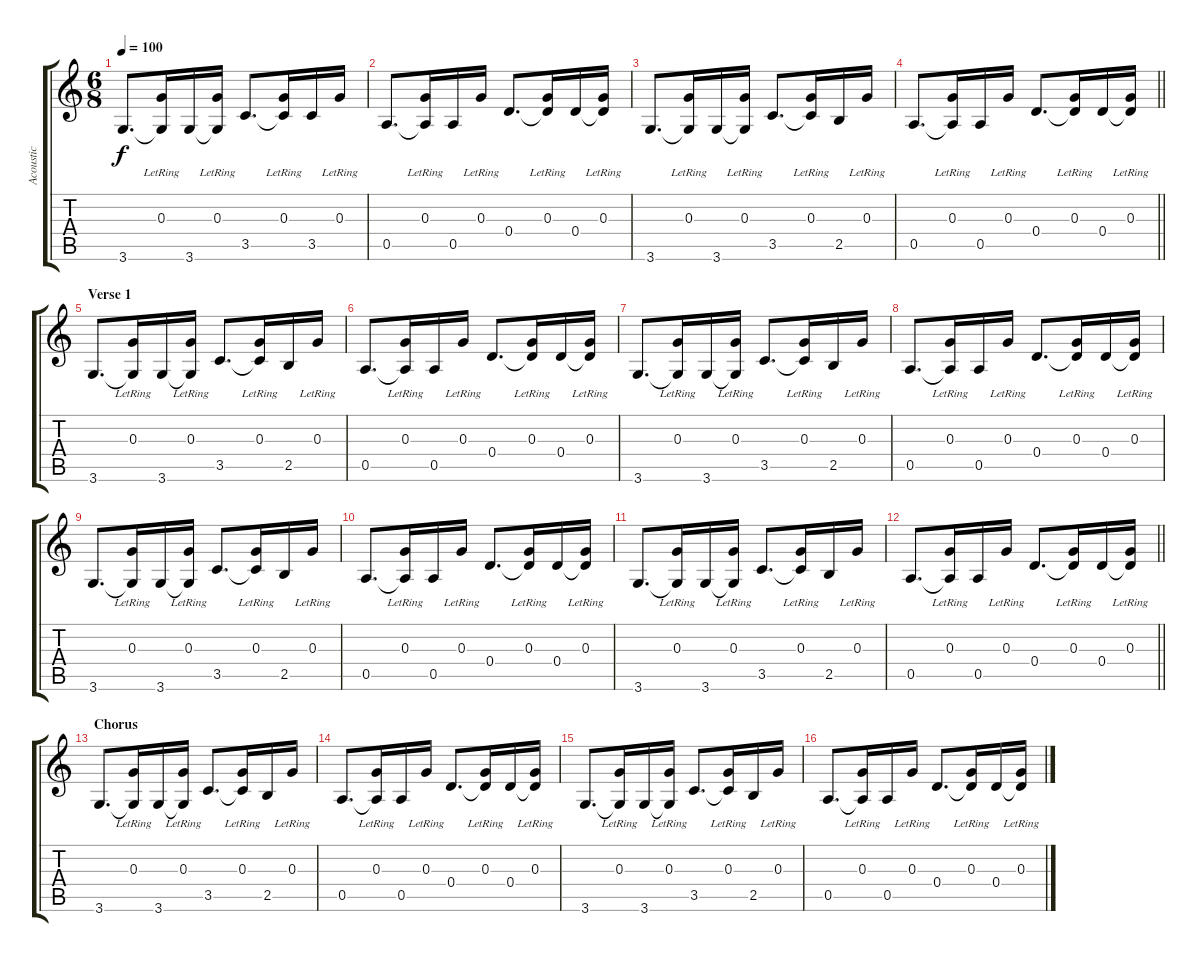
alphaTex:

\track ("Acoustic" "Acoustic") {instrument acousticguitarsteel}
\staff {score tabs}
\tuning (E4 B3 G3 D3 A2 E2) {hide}
\ts (6 8)
\tempo 100
\clef g2
\ks c
3.6.8{d dy f} (0.3{lr} 3.6{t}).16 3.6.16 (0.3{lr} 3.6{t}).16 3.5.8{d} (0.3{lr} 3.5{t}).16 3.5.16 0.3{lr}.16 |
0.5.8{d} (0.3{lr} 0.5{t}).16 0.5.16 0.3{lr}.16 0.4.8{d} (0.3{lr} 0.4{t}).16 0.4.16 (0.3{lr} 0.4{t}).16 |
3.6.8{d} (0.3{lr} 3.6{t}).16 3.6.16 (0.3{lr} 3.6{t}).16 3.5.8{d} (0.3{lr} 3.5{t}).16 2.5.16 0.3{lr}.16 |
\barLineRight lightlight
0.5.8{d} (0.3{lr} 0.5{t}).16 0.5.16 0.3{lr}.16 0.4.8{d} (0.3{lr} 0.4{t}).16 0.4.16 (0.3{lr} 0.4{t}).16 |
\section ("" "Verse 1")
3.6.8{d} (0.3{lr} 3.6{t}).16 3.6.16 (0.3{lr} 3.6{t}).16 3.5.8{d} (0.3{lr} 3.5{t}).16 2.5.16 0.3{lr}.16 |
0.5.8{d} (0.3{lr} 0.5{t}).16 0.5.16 0.3{lr}.16 0.4.8{d} (0.3{lr} 0.4{t}).16 0.4.16 (0.3{lr} 0.4{t}).16 |
3.6.8{d} (0.3{lr} 3.6{t}).16 3.6.16 (0.3{lr} 3.6{t}).16 3.5.8{d} (0.3{lr} 3.5{t}).16 2.5.16 0.3{lr}.16 |
0.5.8{d} (0.3{lr} 0.5{t}).16 0.5.16 0.3{lr}.16 0.4.8{d} (0.3{lr} 0.4{t}).16 0.4.16 (0.3{lr} 0.4{t}).16 |
3.6.8{d} (0.3{lr} 3.6{t}).16 3.6.16 (0.3{lr} 3.6{t}).16 3.5.8{d} (0.3{lr} 3.5{t}).16 2.5.16 0.3{lr}.16 |
0.5.8{d} (0.3{lr} 0.5{t}).16 0.5.16 0.3{lr}.16 0.4.8{d} (0.3{lr} 0.4{t}).16 0.4.16 (0.3{lr} 0.4{t}).16 |
3.6.8{d} (0.3{lr} 3.6{t}).16 3.6.16 (0.3{lr} 3.6{t}).16 3.5.8{d} (0.3{lr} 3.5{t}).16 2.5.16 0.3{lr}.16 |
\barLineRight lightlight
0.5.8{d} (0.3{lr} 0.5{t}).16 0.5.16 0.3{lr}.16 0.4.8{d} (0.3{lr} 0.4{t}).16 0.4.16 (0.3{lr} 0.4{t}).16 |
\section ("" "Chorus")
3.6.8{d} (0.3{lr} 3.6{t}).16 3.6.16 (0.3{lr} 3.6{t}).16 3.5.8{d} (0.3{lr} 3.5{t}).16 2.5.16 0.3{lr}.16 |
0.5.8{d} (0.3{lr} 0.5{t}).16 0.5.16 0.3{lr}.16 0.4.8{d} (0.3{lr} 0.4{t}).16 0.4.16 (0.3{lr} 0.4{t}).16 |
3.6.8{d} (0.3{lr} 3.6{t}).16 3.6.16 (0.3{lr} 3.6{t}).16 3.5.8{d} (0.3{lr} 3.5{t}).16 2.5.16 0.3{lr}.16 |
0.5.8{d} (0.3{lr} 0.5{t}).16 0.5.16 0.3{lr}.16 0.4.8{d} (0.3{lr} 0.4{t}).16 0.4.16 (0.3{lr} 0.4{t}).16
